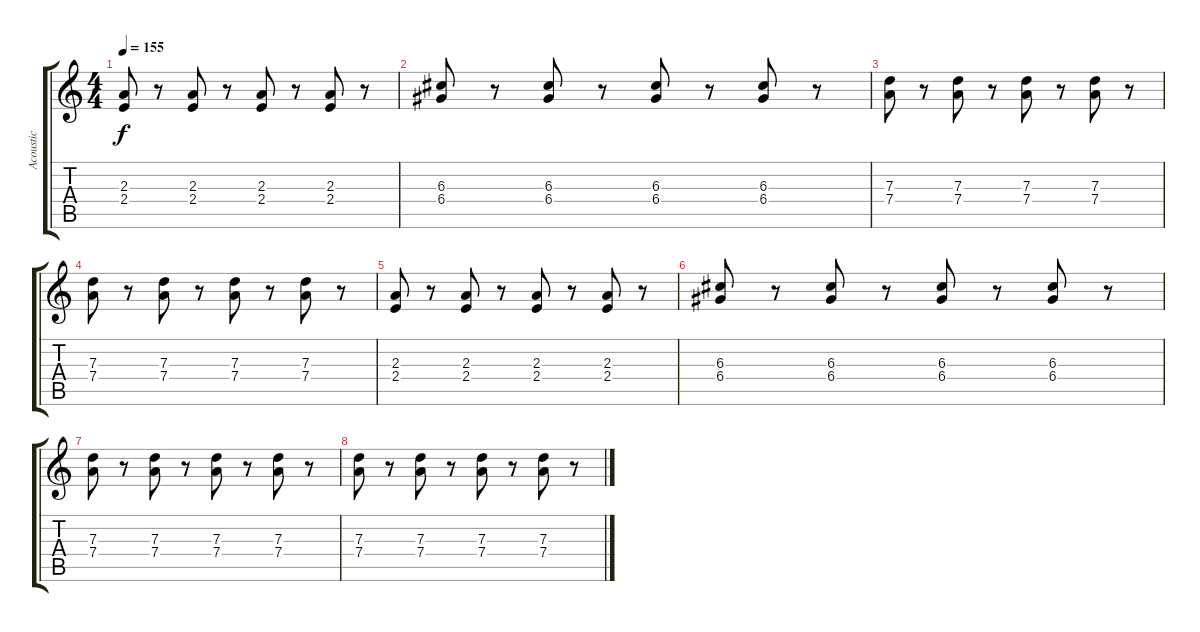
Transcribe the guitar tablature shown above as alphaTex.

\track ("Acoustic" "Acoustic") {instrument acousticguitarsteel}
\staff {score tabs}
\tuning (E4 B3 G3 D3 A2 E2) {hide}
\ts (4 4)
\tempo 155
\clef g2
\ks c
(2.3 2.4).8{dy f} r.8 (2.3 2.4).8 r.8 (2.3 2.4).8 r.8 (2.3 2.4).8 r.8 |
(6.3 6.4).8 r.8 (6.3 6.4).8 r.8 (6.3 6.4).8 r.8 (6.3 6.4).8 r.8 |
(7.3 7.4).8 r.8 (7.3 7.4).8 r.8 (7.3 7.4).8 r.8 (7.3 7.4).8 r.8 |
(7.3 7.4).8 r.8 (7.3 7.4).8 r.8 (7.3 7.4).8 r.8 (7.3 7.4).8 r.8 |
(2.3 2.4).8 r.8 (2.3 2.4).8 r.8 (2.3 2.4).8 r.8 (2.3 2.4).8 r.8 |
(6.3 6.4).8 r.8 (6.3 6.4).8 r.8 (6.3 6.4).8 r.8 (6.3 6.4).8 r.8 |
(7.3 7.4).8 r.8 (7.3 7.4).8 r.8 (7.3 7.4).8 r.8 (7.3 7.4).8 r.8 |
(7.3 7.4).8 r.8 (7.3 7.4).8 r.8 (7.3 7.4).8 r.8 (7.3 7.4).8 r.8
